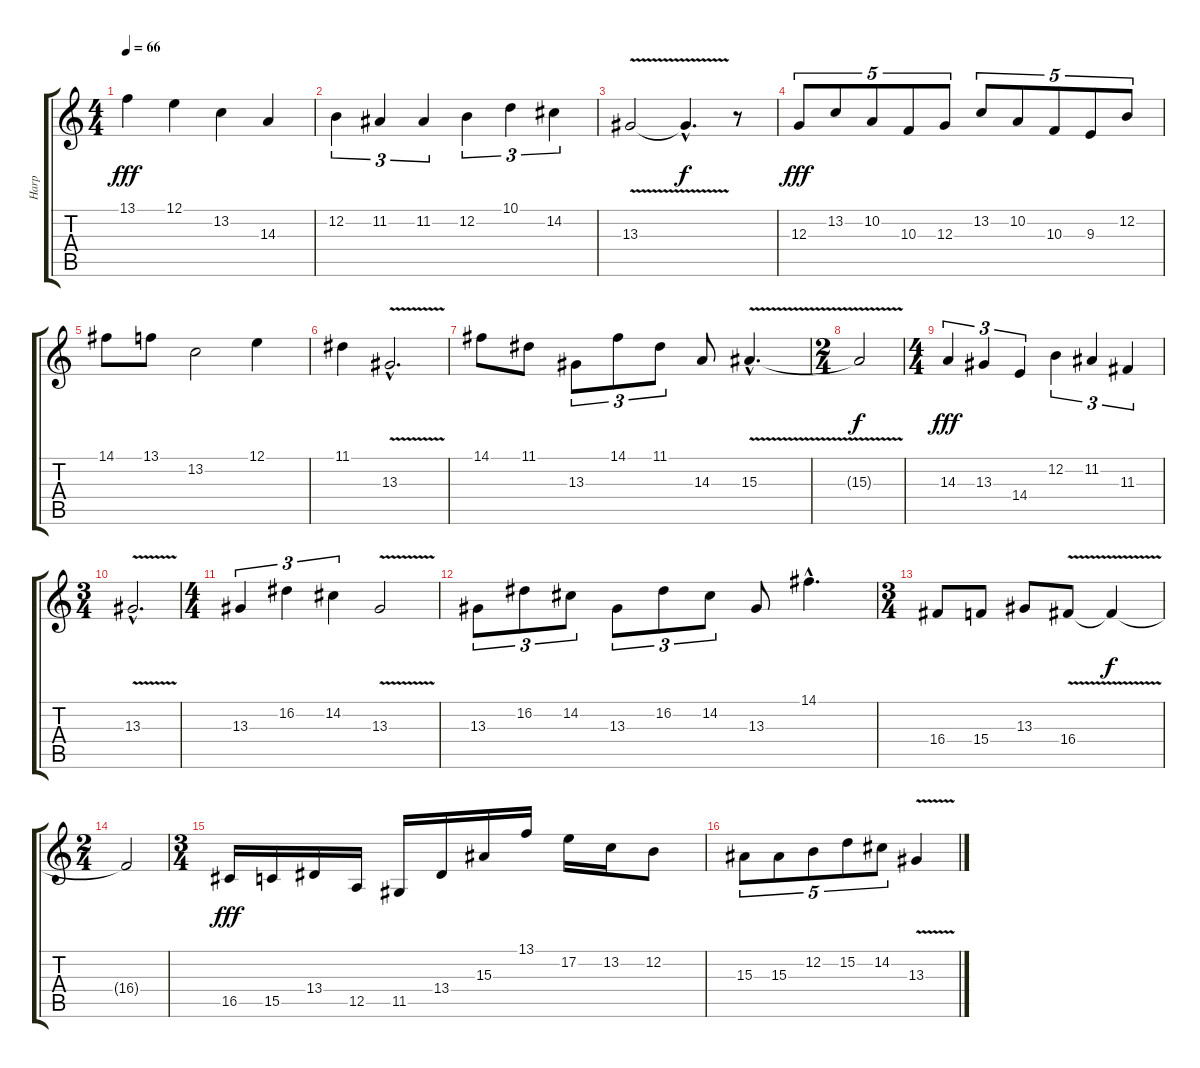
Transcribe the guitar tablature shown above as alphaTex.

\track ("Harp" "Harp") {instrument orchestralharp}
\staff {score tabs}
\tuning (E4 B3 G3 D3 A2 E2) {hide}
\ts (4 4)
\tempo 66
\clef g2
\ks c
13.1.4{dy fff} 12.1.4 13.2.4 14.3.4 |
12.2.4{tu (3 2)} 11.2.4{tu (3 2)} 11.2.4{tu (3 2)} 12.2.4{tu (3 2)} 10.1.4{tu (3 2)} 14.2.4{tu (3 2)} |
13.3{v}.2 13.3{hac t}.4{d dy f} r.8 |
12.3.8{tu (5 4) dy fff} 13.2.8{tu (5 4)} 10.2.8{tu (5 4)} 10.3.8{tu (5 4)} 12.3.8{tu (5 4)} 13.2.8{tu (5 4)} 10.2.8{tu (5 4)} 10.3.8{tu (5 4)} 9.3.8{tu (5 4)} 12.2.8{tu (5 4)} |
14.1.8 13.1.8 13.2.2 12.1.4 |
11.1.4 13.3{v hac}.2{d} |
14.1.8 11.1.8 13.3.8{tu (3 2)} 14.1.8{tu (3 2)} 11.1.8{tu (3 2)} 14.3.8 15.3{v hac}.4{d} |
\ts (2 4)
15.3{t}.2{dy f} |
\ts (4 4)
14.3.4{tu (3 2) dy fff} 13.3.4{tu (3 2)} 14.4.4{tu (3 2)} 12.2.4{tu (3 2)} 11.2.4{tu (3 2)} 11.3.4{tu (3 2)} |
\ts (3 4)
13.3{v hac}.2{d} |
\ts (4 4)
13.3.4{tu (3 2)} 16.2.4{tu (3 2)} 14.2.4{tu (3 2)} 13.3{v}.2 |
13.3.8{tu (3 2)} 16.2.8{tu (3 2)} 14.2.8{tu (3 2)} 13.3.8{tu (3 2)} 16.2.8{tu (3 2)} 14.2.8{tu (3 2)} 13.3.8 14.1{hac}.4{d} |
\ts (3 4)
16.4.8 15.4.8 13.3.8 16.4{v}.8 16.4{t}.4{dy f} |
\ts (2 4)
16.4{t}.2 |
\ts (3 4)
16.5.16{dy fff} 15.5.16 13.4.16 12.5.16 11.5.16 13.4.16 15.3.16 13.1.16 17.2.16 13.2.16 12.2.8 |
15.3.8{tu (5 4)} 15.3.8{tu (5 4)} 12.2.8{tu (5 4)} 15.2.8{tu (5 4)} 14.2.8{tu (5 4)} 13.3{v}.4
